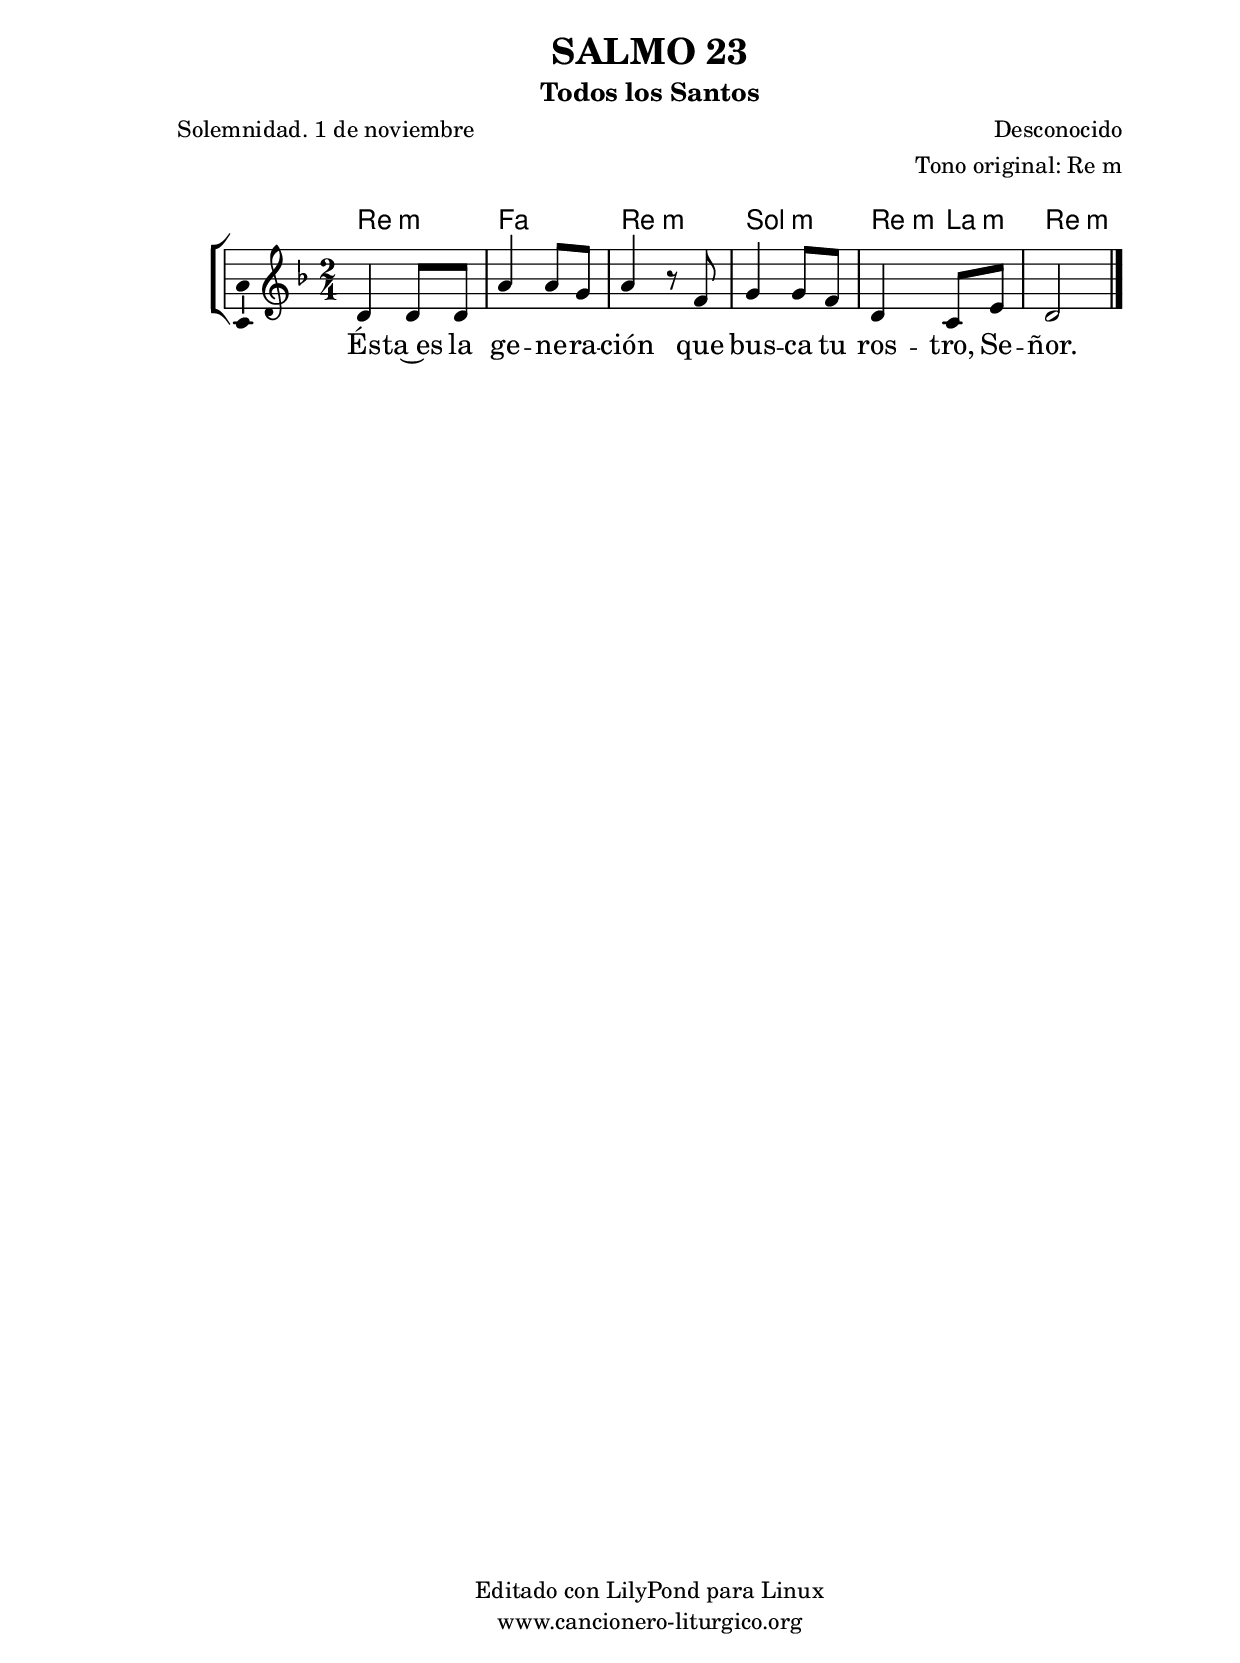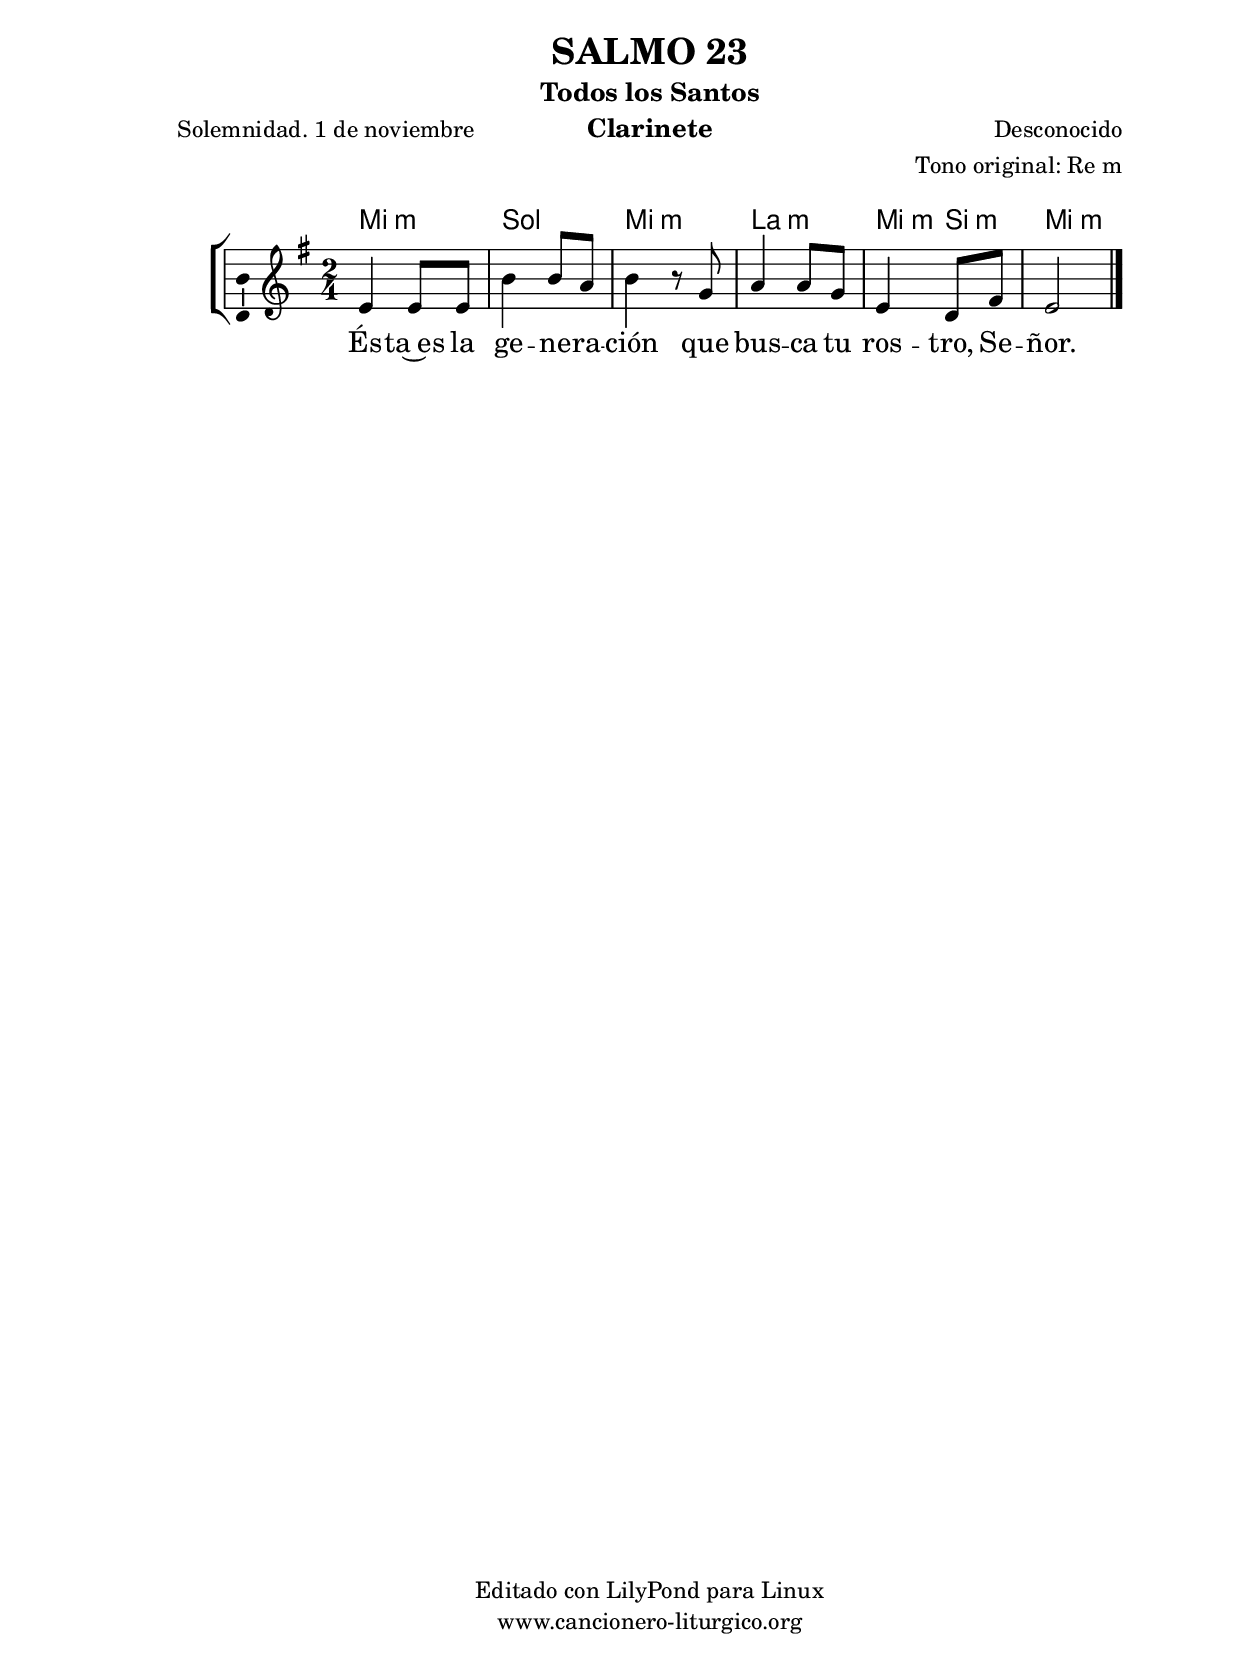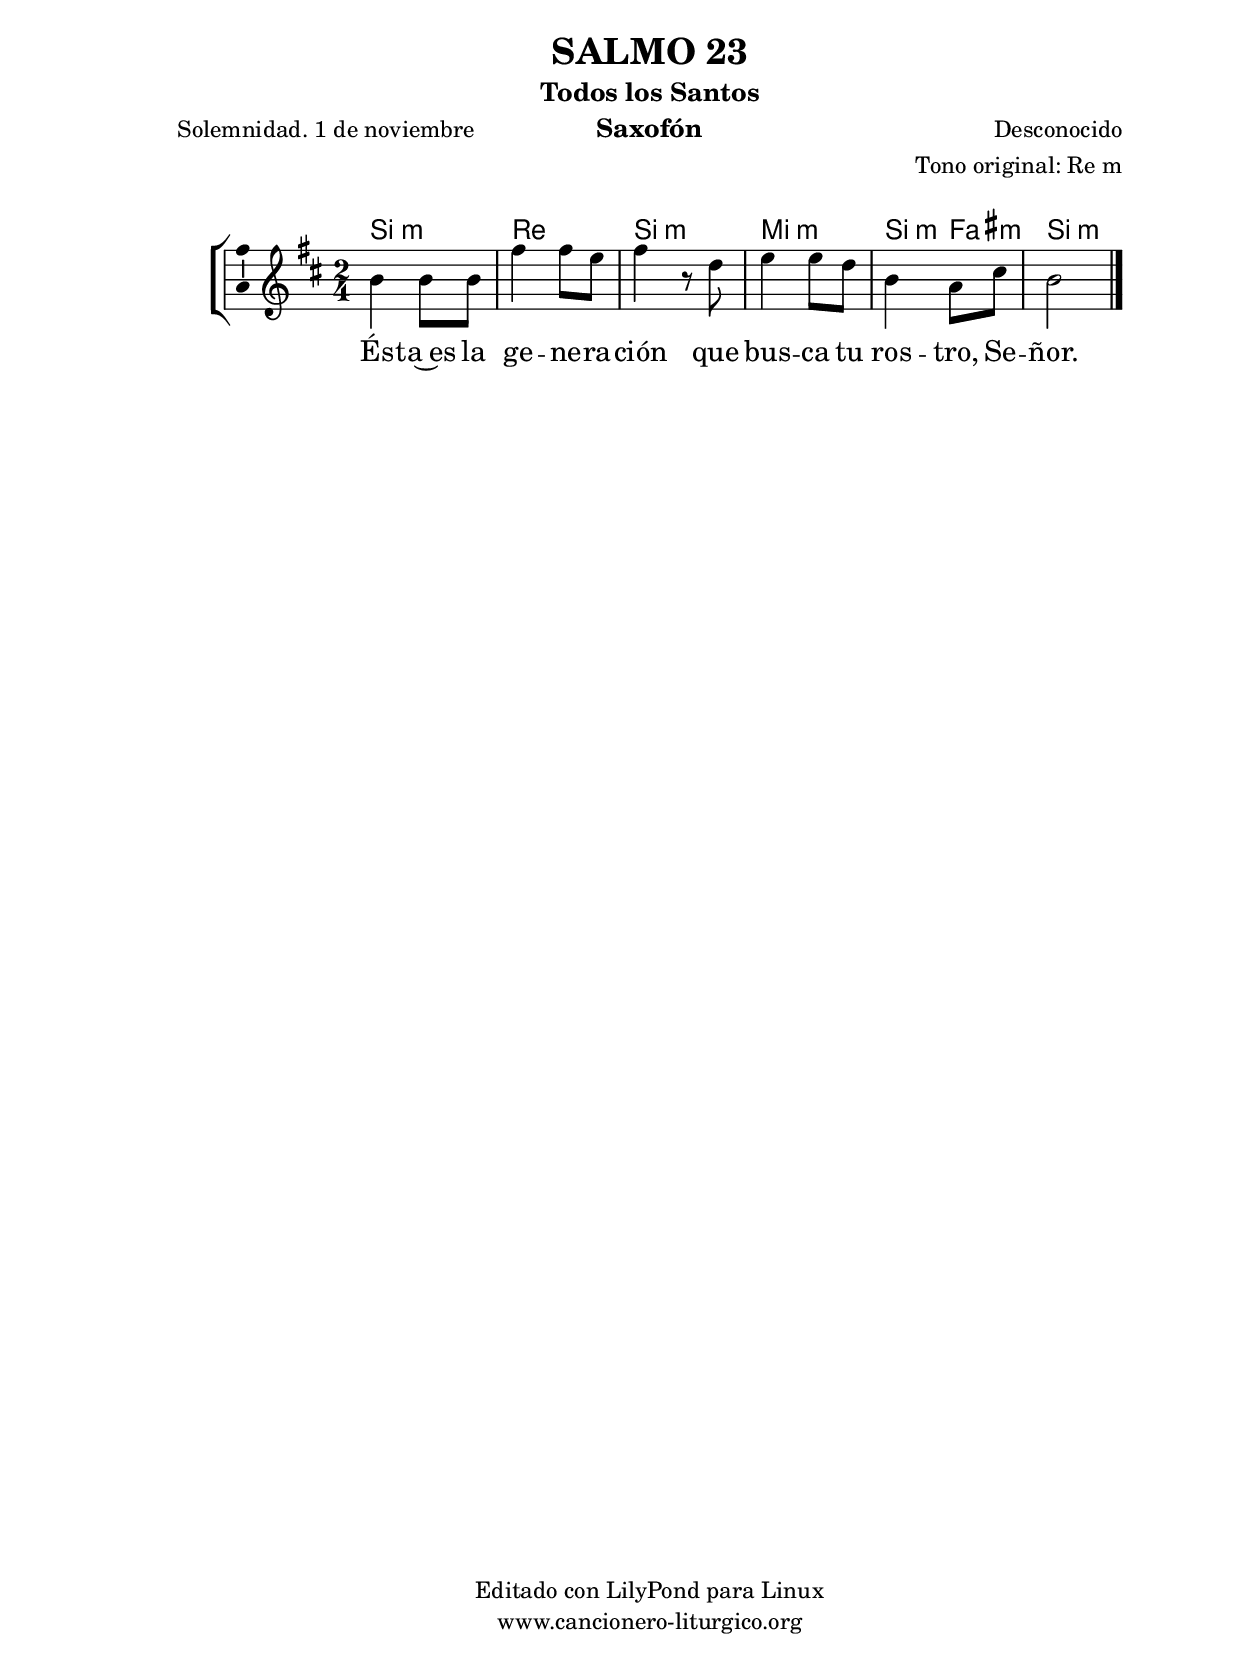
%
%para convertir .midi en .wav:
%timidity filename.midi -Ow -o finename.wav
%
%
%Para convertir de .wav a .mp3:
%lame -h -m j filename.wav
%
%
%para escuchar el midi:
%timidity nombrefichero.midi
%


%versión de lilypond para la que se ha escrito esta partitura:
\version "2.16.0"

	%Tamaño papel
	#(set-default-paper-size "a4")
	%Tamaño partitura
	#(set-global-staff-size 20)
	%No responde al pulsar sobre una nota
	#(ly:set-option 'point-and-click #f)

%parámetros del encabezamiento:
\header {
	title = "SALMO 23"
	subtitle = "Todos los Santos"
	composer = "Desconocido"
	poet = "Solemnidad. 1 de noviembre"
	meter = ""
	arranger = "Tono original: Re m"
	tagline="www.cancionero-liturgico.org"
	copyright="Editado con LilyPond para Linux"
	tiempo = ""
	usos = "Salmo"
	letra = "Ésta es la generación que busca tu rostro, Señor."
	}

%parámetros asociados al papel:
\paper  {
	oddHeaderMarkup = \markup {\fill-line { \on-the-fly #not-first-page \fromproperty #'header:title \on-the-fly #not-first-page \fromproperty #'header:composer }}
	evenHeaderMarkup = \markup {\fill-line { \fromproperty #'header:composer \fromproperty #'header:title }}
	#(set-paper-size "a4")
	print-page-number = ##f
	first-page-number = 1
	print-first-page-number = ##f
%	head-separation = 3.0 \cm
	top-margin = 2.0 \cm
	bottom-margin = 0.5\cm
%%%	bottom-margin = -1.0\cm
	left-margin = 3.0 \cm
	line-width = 16.0 \cm 
	indent = 8\mm
	interscoreline = 2.\mm
	between-system-space = 15\mm
%	para que las partituras no llenen la hoja:
	ragged-bottom = ##t
%	idem para la última hoja:
	ragged-last-bottom = ##f
%	para que las partituras llenen el ancho del papel:
	ragged-last = ##f
	after-title-space = 2.5 \cm
%page-count=1
%system-count=8

	%Flexible Vertical Spacing
%	markup-markup-spacing =
%	#'((basic-distance . 15) (minimum-distance . 15) (padding . 3))
	markup-system-spacing =
	#'((basic-distance . 15) (minimum-distance . 15) (padding . 3))
	system-system-spacing =
	#'((basic-distance . 15) (minimum-distance . 15) (padding . 3))
	score-system-spacing =
	#'((basic-distance . 15) (minimum-distance . 15) (padding . 5))
%	top-system-spacing = % header
%	#'((basic-distance . 8) (minimum-distance . 0) (padding . 3))
%	top-markup-spacing =
%	#'((basic-distance . 20) (minimum-distance . 20) (padding . 3))
	last-bottom-spacing = % footer
	#'((basic-distance . 5) (minimum-distance . 5) (padding . 3))
%	score-markup-spacing =
%	#'((basic-distance . 16) (minimum-distance . 13) (padding . 3))

	}


%parámetros que afectan a toda la partitura:
global =  {
	%clave de sol (G):
	\clef G
	%armadura:
%	\transpose aes g
	\key d \minor
	\tempo 4=90
	\set Score.tempoHideNote = ##t
	}


acordes = {
	\italianChords
	\chordmode {
%	\transpose aes g
{

d2:m f d:m g:m d4:m a:m d2:m

	}
	}
}

melodia = 
%	\transpose aes g
{
	\relative c'{
	\time 2/4

d4 d8 d
a'4 a8 g
a4 r8 f8
g4 g8 f
d4 c8 e
d2

	\bar "|."
	}
	}


texto = \lyricmode {
És -- ta~es la ge -- ne -- ra -- ción que bus -- ca tu ros -- tro, Se -- ñor.
	}


acordesStaff = \context ChordNames = acordesStaff <<
	\set chordChanges = ##t
	\acordes
	>>


vozStaff = \context Voice = vozStaff
\with {\consists "Ambitus_engraver"}
<<
%	\set Staff.instrumentName = ""
%	\set Staff.shortInstrumentName = ""
%	\set Staff.midiInstrument = #"clarinet"
%	\set Staff.midiInstrument = #"cello"
%	\set Staff.midiInstrument = #"flute"
	\set Staff.midiInstrument = #"electric guitar (jazz)"
%	\set Staff.midiInstrument = #"english horn"
%	\set Staff.midiInstrument = #"violin"
%	\set Staff.midiInstrument = #"glockenspiel"
	\set Staff.midiMinimumVolume = #0.7
	\set Staff.midiMaximumVolume = #0.9
	\global
	\melodia
	>>


textoStaff = \context Lyrics = textoStaff <<
	\lyricsto vozStaff \texto
	>>

\book {
	\score {
		\context ChoirStaff {
			\override StaffGroup.SystemStartBracket #'collapse-height = #1
			\override Score.SystemStartBar #'collapse-height = #1
			<<
			\acordesStaff
			\vozStaff
			\textoStaff
			>>
			}
		\layout {
	    		\context {
				\Lyrics
				\override LyricText #'font-size = #2
				}
	   		 \context {
				\Score
				%fontSize = #3
				\override StaffSymbol #'staff-space = #(magstep +3)
				%\override Beam #'thickness = #0.55
				%\override SpacingSpanner #'spacing-increment = #1.0
				%\override Slur #'height-limit = #1.5
				}
			}
		}
	\score {
		\unfoldRepeats
		\context ChoirStaff {
			<<
			\acordesStaff
			\vozStaff
			>>
			}
		\midi {
	  		\context {
	  			\Score
				tempoWholesPerMinute = #(ly:make-moment 70 4)
				}
			}
		}
	}

%Partitura para clarinete
#(define output-suffix "C")
\book {
	\header{
		instrument = "Clarinete"
		}
	\score {
		\context ChoirStaff {
			\override StaffGroup.SystemStartBracket #'collapse-height = #1
			\override Score.SystemStartBar #'collapse-height = #1
\transpose c d
			<<
			\acordesStaff
			\vozStaff
			\textoStaff
			>>
			}
		\layout {
	    		\context {
				\Lyrics
				\override LyricText #'font-size = #2
				}
	   		 \context {
				\Score
				%fontSize = #3
				\override StaffSymbol #'staff-space = #(magstep +3)
				%\override Beam #'thickness = #0.55
				%\override SpacingSpanner #'spacing-increment = #1.0
				%\override Slur #'height-limit = #1.5
				}
			}
		}
	}

%Partitura para saxofón
#(define output-suffix "S")
\book {
	\header{
		instrument = "Saxofón"
		}
	\score {
		\context ChoirStaff {
			\override StaffGroup.SystemStartBracket #'collapse-height = #1
			\override Score.SystemStartBar #'collapse-height = #1
\transpose c a
			<<
			\acordesStaff
			\vozStaff
			\textoStaff
			>>
			}
		\layout {
	    		\context {
				\Lyrics
				\override LyricText #'font-size = #2
				}
	   		 \context {
				\Score
				%fontSize = #3
				\override StaffSymbol #'staff-space = #(magstep +3)
				%\override Beam #'thickness = #0.55
				%\override SpacingSpanner #'spacing-increment = #1.0
				%\override Slur #'height-limit = #1.5
				}
			}
		}
	}

